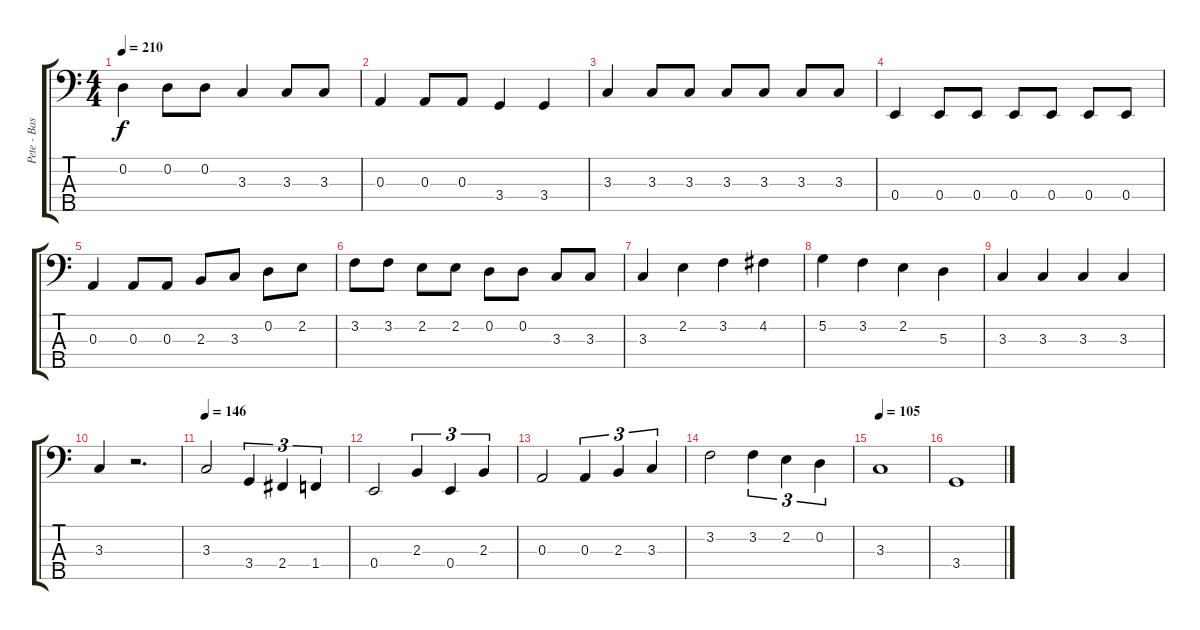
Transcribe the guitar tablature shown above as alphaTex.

\track ("Pete - Bass" "Pete - Bas") {instrument electricbassfinger}
\staff {score tabs}
\tuning (G2 D2 A1 E1 B0) {hide}
\ts (4 4)
\tempo 210
\clef f4
\ks c
0.2.4{dy f} 0.2.8 0.2.8 3.3.4 3.3.8 3.3.8 |
0.3.4 0.3.8 0.3.8 3.4.4 3.4.4 |
3.3.4 3.3.8 3.3.8 3.3.8 3.3.8 3.3.8 3.3.8 |
0.4.4 0.4.8 0.4.8 0.4.8 0.4.8 0.4.8 0.4.8 |
0.3.4 0.3.8 0.3.8 2.3.8 3.3.8 0.2.8 2.2.8 |
3.2.8 3.2.8 2.2.8 2.2.8 0.2.8 0.2.8 3.3.8 3.3.8 |
3.3.4 2.2.4 3.2.4 4.2.4 |
5.2.4 3.2.4 2.2.4 5.3.4 |
3.3.4 3.3.4 3.3.4 3.3.4 |
3.3.4 r.2{d} |
\tempo 146
3.3.2 3.4.4{tu (3 2)} 2.4.4{tu (3 2)} 1.4.4{tu (3 2)} |
0.4.2 2.3.4{tu (3 2)} 0.4.4{tu (3 2)} 2.3.4{tu (3 2)} |
0.3.2 0.3.4{tu (3 2)} 2.3.4{tu (3 2)} 3.3.4{tu (3 2)} |
3.2.2 3.2.4{tu (3 2)} 2.2.4{tu (3 2)} 0.2.4{tu (3 2)} |
\tempo 105
3.3.1 |
3.4.1
